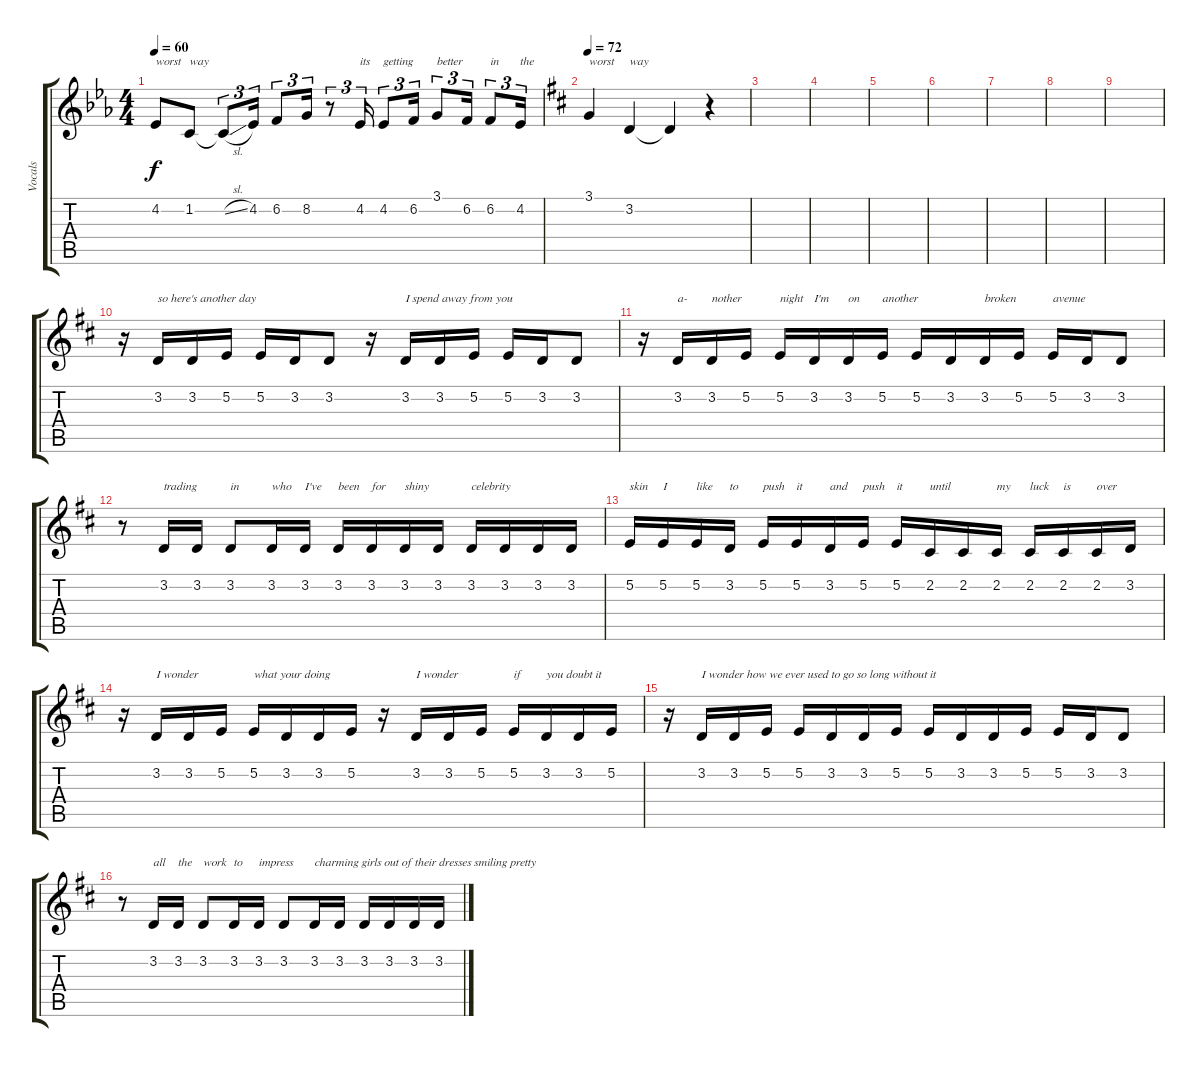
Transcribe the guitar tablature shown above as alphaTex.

\track ("Vocals" "Vocals") {instrument choiraahs}
\staff {score tabs}
\tuning (E4 B3 G3 D3 A2 E2) {hide}
\ts (4 4)
\tempo 60
\clef g2
\ks eb
4.2.8{txt "worst" dy f} 1.2.8{txt "way"} 1.2{sl t}.8{tu (3 2)} 4.2.16{tu (3 2)} 6.2.8{tu (3 2)} 8.2.16{tu (3 2)} r.8{tu (3 2)} 4.2.16{tu (3 2) txt "its"} 4.2.8{tu (3 2) txt "getting"} 6.2.16{tu (3 2)} 3.1.8{tu (3 2) txt "better"} 6.2.16{tu (3 2)} 6.2.8{tu (3 2) txt "in"} 4.2.16{tu (3 2) txt "the"} |
\tempo 72
\ks d
3.1.4{txt "worst"} 3.2.4{txt "way"} 3.2{t}.4 r.4 |
|
|
|
|
|
|
|
r.16 3.2.16{txt "so here's another day"} 3.2.16 5.2.16 5.2.16 3.2.16 3.2.8 r.16 3.2.16{txt "I spend away from you"} 3.2.16 5.2.16 5.2.16 3.2.16 3.2.8 |
r.16 3.2.16{txt "a-"} 3.2.16{txt "nother"} 5.2.16 5.2.16{txt "night"} 3.2.16{txt "I'm"} 3.2.16{txt "on"} 5.2.16{txt "another"} 5.2.16 3.2.16 3.2.16{txt "broken"} 5.2.16 5.2.16{txt "avenue"} 3.2.16 3.2.8 |
r.8 3.2.16{txt "trading"} 3.2.16 3.2.8{txt "in"} 3.2.16{txt "who"} 3.2.16{txt "I've"} 3.2.16{txt "been"} 3.2.16{txt "for"} 3.2.16{txt "shiny"} 3.2.16 3.2.16{txt "celebrity"} 3.2.16 3.2.16 3.2.16 |
5.2.16{txt "skin"} 5.2.16{txt "I"} 5.2.16{txt "like"} 3.2.16{txt "to"} 5.2.16{txt "push"} 5.2.16{txt "it"} 3.2.16{txt "and"} 5.2.16{txt "push"} 5.2.16{txt "it"} 2.2.16{txt "until"} 2.2.16 2.2.16{txt "my"} 2.2.16{txt "luck"} 2.2.16{txt "is"} 2.2.16{txt "over"} 3.2.16 |
r.16 3.2.16{txt "I wonder"} 3.2.16 5.2.16 5.2.16{txt "what your doing"} 3.2.16 3.2.16 5.2.16 r.16 3.2.16{txt "I wonder"} 3.2.16 5.2.16 5.2.16{txt "if"} 3.2.16{txt "you doubt it"} 3.2.16 5.2.16 |
r.16 3.2.16{txt "I wonder how we ever used to go so long without it"} 3.2.16 5.2.16 5.2.16 3.2.16 3.2.16 5.2.16 5.2.16 3.2.16 3.2.16 5.2.16 5.2.16 3.2.16 3.2.8 |
r.8 3.2.16{txt "all"} 3.2.16{txt "the"} 3.2.8{txt "work"} 3.2.16{txt "to"} 3.2.16{txt "impress"} 3.2.8 3.2.16{txt "charming girls out of their dresses smiling pretty"} 3.2.16 3.2.16 3.2.16 3.2.16 3.2.16
